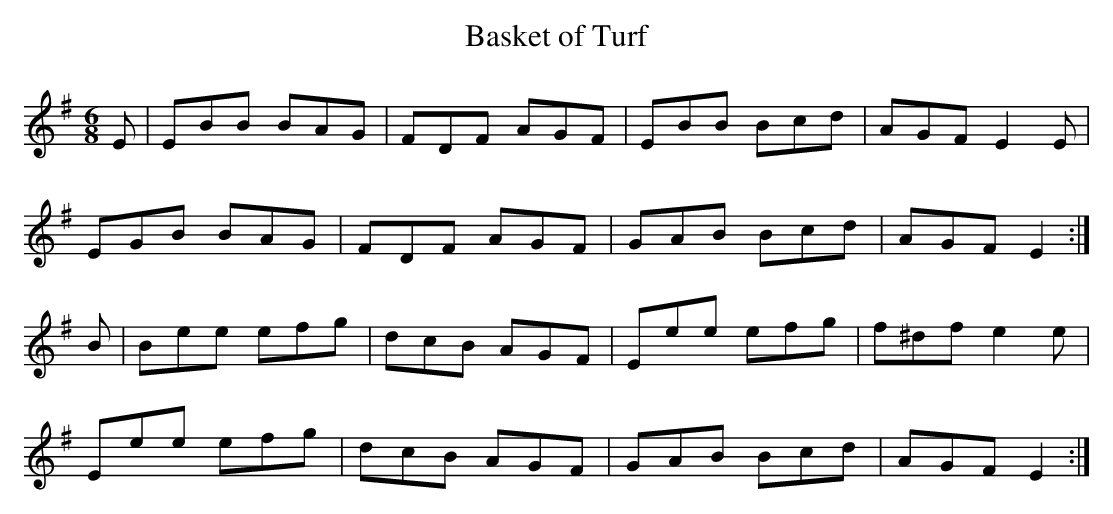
X:1
T: Basket of Turf
M:6/8
L:1/8
K:Em
E | EBB BAG | FDF AGF | EBB Bcd | AGF E2E |
EGB BAG | FDF AGF | GAB Bcd | AGF E2 :|
B | Bee efg | dcB AGF | Eee efg | f^df e2e |
Eee efg | dcB AGF | GAB Bcd | AGF E2 :|
